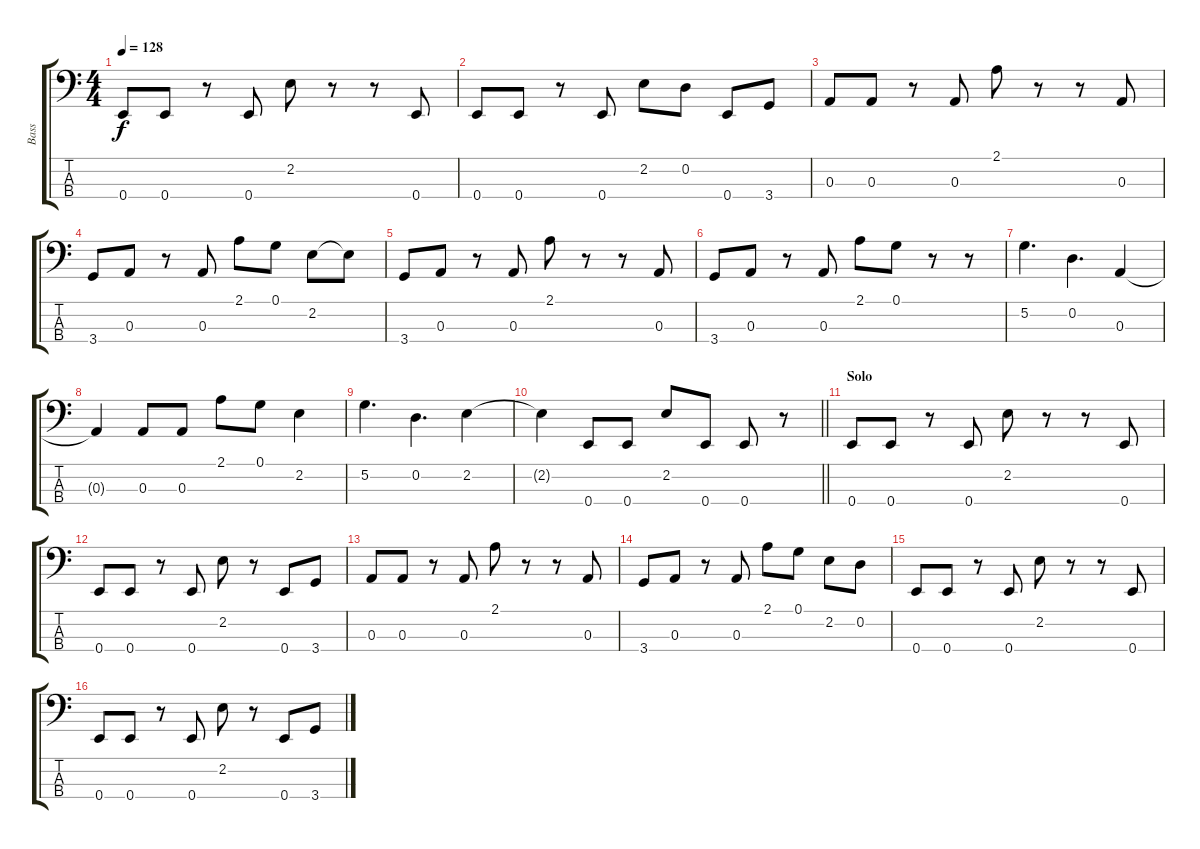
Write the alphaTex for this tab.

\track ("Bass" "Bass") {instrument electricbassfinger}
\staff {score tabs}
\tuning (G2 D2 A1 E1) {hide}
\ts (4 4)
\tempo 128
\clef f4
\ks c
0.4.8{dy f} 0.4.8 r.8 0.4.8 2.2.8 r.8 r.8 0.4.8 |
0.4.8 0.4.8 r.8 0.4.8 2.2.8 0.2.8 0.4.8 3.4.8 |
0.3.8 0.3.8 r.8 0.3.8 2.1.8 r.8 r.8 0.3.8 |
3.4.8 0.3.8 r.8 0.3.8 2.1.8 0.1.8 2.2.8 2.2{t}.8 |
3.4.8 0.3.8 r.8 0.3.8 2.1.8 r.8 r.8 0.3.8 |
3.4.8 0.3.8 r.8 0.3.8 2.1.8 0.1.8 r.8 r.8 |
5.2.4{d} 0.2.4{d} 0.3.4 |
0.3{t}.4 0.3.8 0.3.8 2.1.8 0.1.8 2.2.4 |
5.2.4{d} 0.2.4{d} 2.2.4 |
\barLineRight lightlight
2.2{t}.4 0.4.8 0.4.8 2.2.8 0.4.8 0.4.8 r.8 |
\section ("" "Solo")
0.4.8 0.4.8 r.8 0.4.8 2.2.8 r.8 r.8 0.4.8 |
0.4.8 0.4.8 r.8 0.4.8 2.2.8 r.8 0.4.8 3.4.8 |
0.3.8 0.3.8 r.8 0.3.8 2.1.8 r.8 r.8 0.3.8 |
3.4.8 0.3.8 r.8 0.3.8 2.1.8 0.1.8 2.2.8 0.2.8 |
0.4.8 0.4.8 r.8 0.4.8 2.2.8 r.8 r.8 0.4.8 |
0.4.8 0.4.8 r.8 0.4.8 2.2.8 r.8 0.4.8 3.4.8
